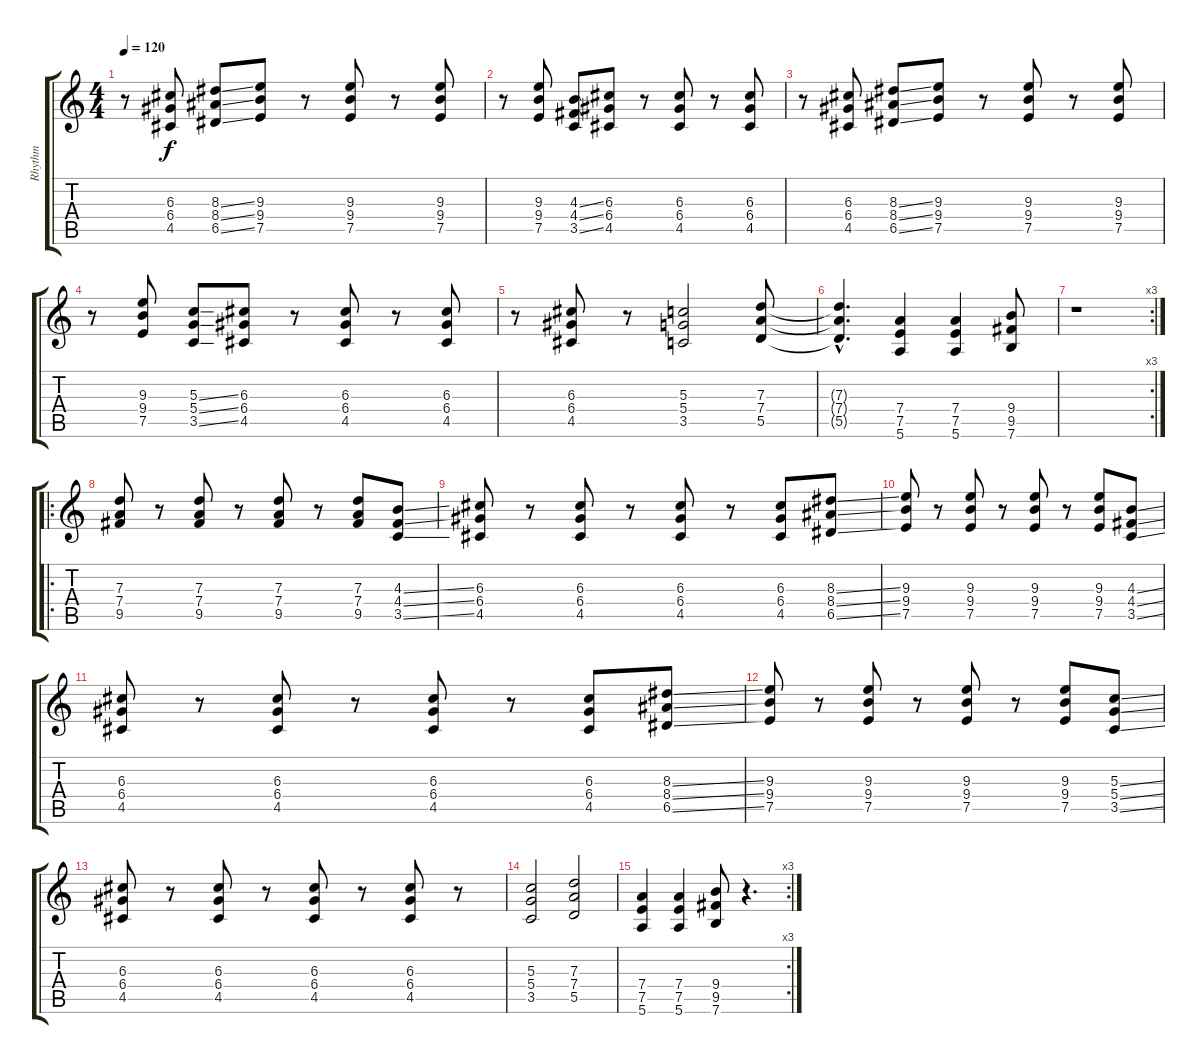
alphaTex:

\track ("Rhythm" "Rhythm") {instrument distortionguitar}
\staff {score tabs}
\tuning (E4 B3 G3 D3 A2 E2) {hide}
\ts (4 4)
\tempo 120
\clef g2
\ks c
r.8{dy f} (6.3 6.4 4.5).8 (8.3{ss} 8.4{ss} 6.5{ss}).8 (9.3 9.4 7.5).8 r.8 (9.3 9.4 7.5).8 r.8 (9.3 9.4 7.5).8 |
r.8 (9.3 9.4 7.5).8 (4.3{ss} 4.4{ss} 3.5{ss}).8 (6.3 6.4 4.5).8 r.8 (6.3 6.4 4.5).8 r.8 (6.3 6.4 4.5).8 |
r.8 (6.3 6.4 4.5).8 (8.3{ss} 8.4{ss} 6.5{ss}).8 (9.3 9.4 7.5).8 r.8 (9.3 9.4 7.5).8 r.8 (9.3 9.4 7.5).8 |
r.8 (9.3 9.4 7.5).8 (5.3{ss} 5.4{ss} 3.5{ss}).8 (6.3 6.4 4.5).8 r.8 (6.3 6.4 4.5).8 r.8 (6.3 6.4 4.5).8 |
r.8 (6.3 6.4 4.5).8 r.8 (5.3 5.4 3.5).2 (7.3 7.4 5.5).8 |
(7.3{hac t} 7.4{hac t} 5.5{hac t}).4{d} (7.4 7.5 5.6).4 (7.4 7.5 5.6).4 (9.4 9.5 7.6).8 |
\rc 3
r.1 |
\ro
(7.3 7.4 9.5).8 r.8 (7.3 7.4 9.5).8 r.8 (7.3 7.4 9.5).8 r.8 (7.3 7.4 9.5).8 (4.3{ss} 4.4{ss} 3.5{ss}).8 |
(6.3 6.4 4.5).8 r.8 (6.3 6.4 4.5).8 r.8 (6.3 6.4 4.5).8 r.8 (6.3 6.4 4.5).8 (8.3{ss} 8.4{ss} 6.5{ss}).8 |
(9.3 9.4 7.5).8 r.8 (9.3 9.4 7.5).8 r.8 (9.3 9.4 7.5).8 r.8 (9.3 9.4 7.5).8 (4.3{ss} 4.4{ss} 3.5{ss}).8 |
(6.3 6.4 4.5).8 r.8 (6.3 6.4 4.5).8 r.8 (6.3 6.4 4.5).8 r.8 (6.3 6.4 4.5).8 (8.3{ss} 8.4{ss} 6.5{ss}).8 |
(9.3 9.4 7.5).8 r.8 (9.3 9.4 7.5).8 r.8 (9.3 9.4 7.5).8 r.8 (9.3 9.4 7.5).8 (5.3{ss} 5.4{ss} 3.5{ss}).8 |
(6.3 6.4 4.5).8 r.8 (6.3 6.4 4.5).8 r.8 (6.3 6.4 4.5).8 r.8 (6.3 6.4 4.5).8 r.8 |
(5.3 5.4 3.5).2 (7.3 7.4 5.5).2 |
\rc 3
(7.4 7.5 5.6).4 (7.4 7.5 5.6).4 (9.4 9.5 7.6).8 r.4{d}
